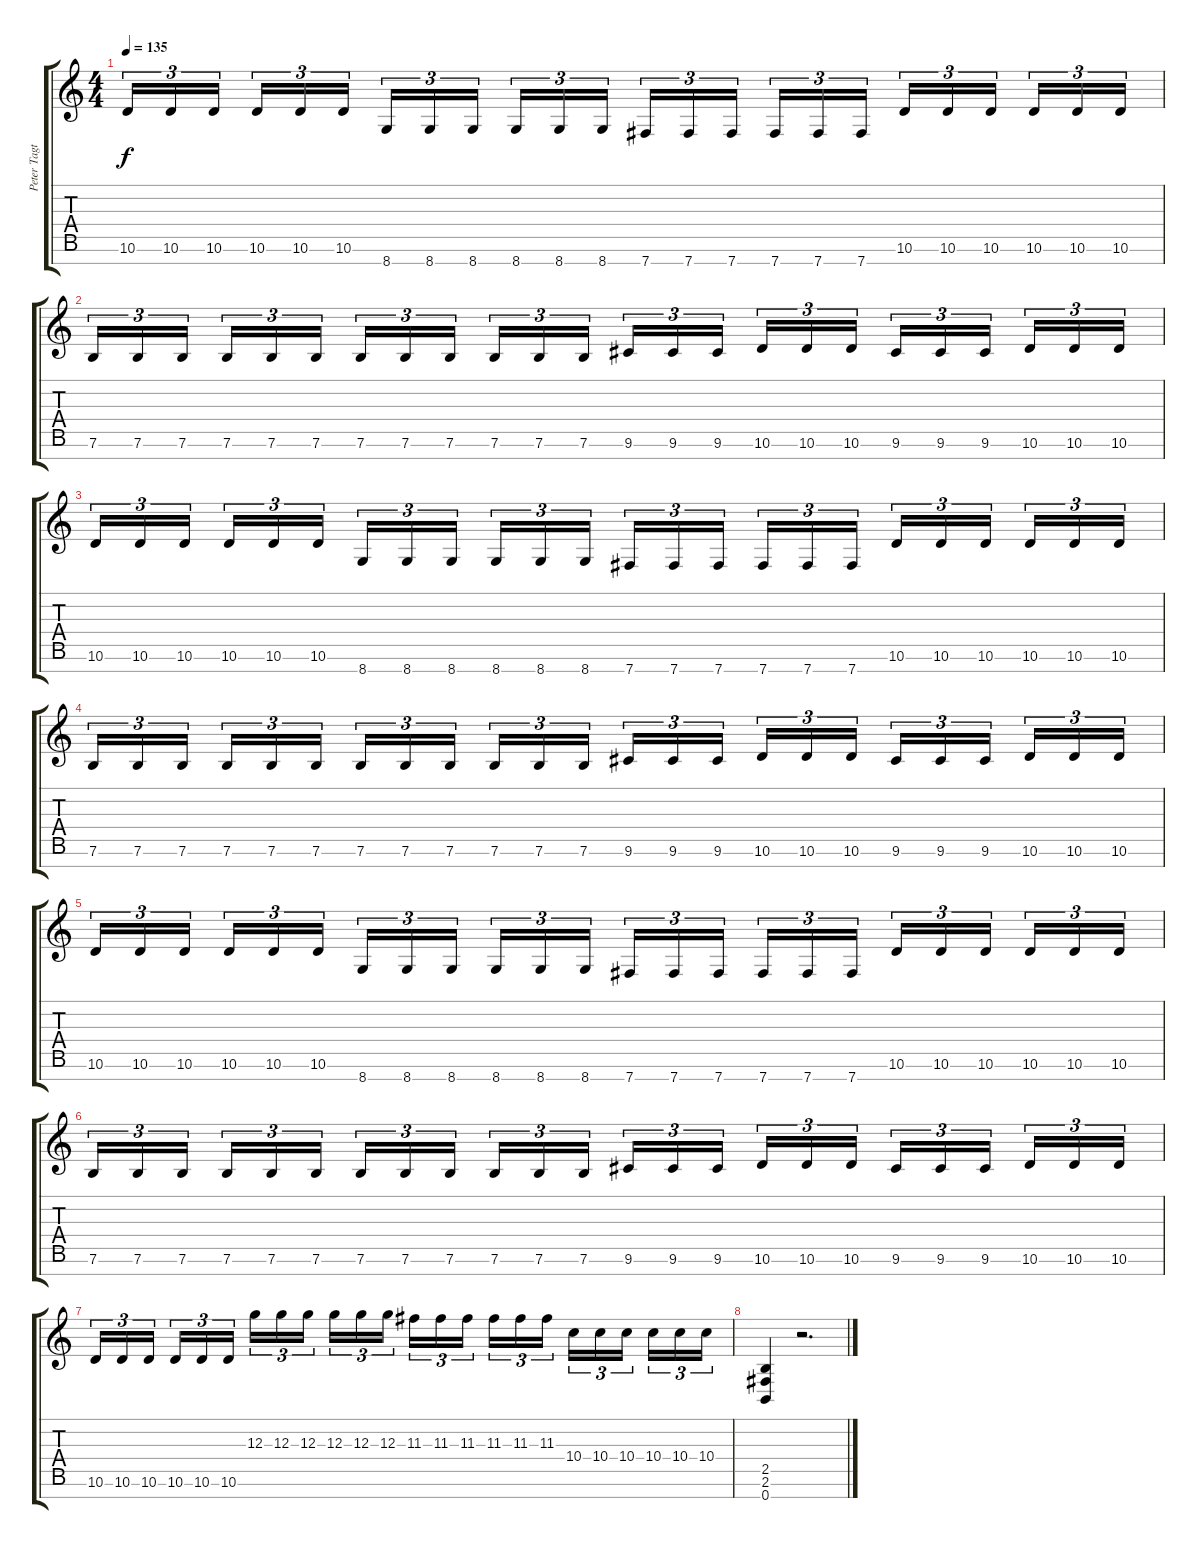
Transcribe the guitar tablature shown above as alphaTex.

\track ("Peter Tagtgren Guitar 2" "Peter Tagt") {instrument overdrivenguitar}
\staff {score tabs}
\tuning (E4 B3 G3 D3 A2 E2 B1) {hide}
\ts (4 4)
\tempo 135
\clef g2
\ks c
10.6.16{tu (3 2) dy f} 10.6.16{tu (3 2)} 10.6.16{tu (3 2)} 10.6.16{tu (3 2)} 10.6.16{tu (3 2)} 10.6.16{tu (3 2)} 8.7.16{tu (3 2)} 8.7.16{tu (3 2)} 8.7.16{tu (3 2)} 8.7.16{tu (3 2)} 8.7.16{tu (3 2)} 8.7.16{tu (3 2)} 7.7.16{tu (3 2)} 7.7.16{tu (3 2)} 7.7.16{tu (3 2)} 7.7.16{tu (3 2)} 7.7.16{tu (3 2)} 7.7.16{tu (3 2)} 10.6.16{tu (3 2)} 10.6.16{tu (3 2)} 10.6.16{tu (3 2)} 10.6.16{tu (3 2)} 10.6.16{tu (3 2)} 10.6.16{tu (3 2)} |
7.6.16{tu (3 2)} 7.6.16{tu (3 2)} 7.6.16{tu (3 2)} 7.6.16{tu (3 2)} 7.6.16{tu (3 2)} 7.6.16{tu (3 2)} 7.6.16{tu (3 2)} 7.6.16{tu (3 2)} 7.6.16{tu (3 2)} 7.6.16{tu (3 2)} 7.6.16{tu (3 2)} 7.6.16{tu (3 2)} 9.6.16{tu (3 2)} 9.6.16{tu (3 2)} 9.6.16{tu (3 2)} 10.6.16{tu (3 2)} 10.6.16{tu (3 2)} 10.6.16{tu (3 2)} 9.6.16{tu (3 2)} 9.6.16{tu (3 2)} 9.6.16{tu (3 2)} 10.6.16{tu (3 2)} 10.6.16{tu (3 2)} 10.6.16{tu (3 2)} |
10.6.16{tu (3 2)} 10.6.16{tu (3 2)} 10.6.16{tu (3 2)} 10.6.16{tu (3 2)} 10.6.16{tu (3 2)} 10.6.16{tu (3 2)} 8.7.16{tu (3 2)} 8.7.16{tu (3 2)} 8.7.16{tu (3 2)} 8.7.16{tu (3 2)} 8.7.16{tu (3 2)} 8.7.16{tu (3 2)} 7.7.16{tu (3 2)} 7.7.16{tu (3 2)} 7.7.16{tu (3 2)} 7.7.16{tu (3 2)} 7.7.16{tu (3 2)} 7.7.16{tu (3 2)} 10.6.16{tu (3 2)} 10.6.16{tu (3 2)} 10.6.16{tu (3 2)} 10.6.16{tu (3 2)} 10.6.16{tu (3 2)} 10.6.16{tu (3 2)} |
7.6.16{tu (3 2)} 7.6.16{tu (3 2)} 7.6.16{tu (3 2)} 7.6.16{tu (3 2)} 7.6.16{tu (3 2)} 7.6.16{tu (3 2)} 7.6.16{tu (3 2)} 7.6.16{tu (3 2)} 7.6.16{tu (3 2)} 7.6.16{tu (3 2)} 7.6.16{tu (3 2)} 7.6.16{tu (3 2)} 9.6.16{tu (3 2)} 9.6.16{tu (3 2)} 9.6.16{tu (3 2)} 10.6.16{tu (3 2)} 10.6.16{tu (3 2)} 10.6.16{tu (3 2)} 9.6.16{tu (3 2)} 9.6.16{tu (3 2)} 9.6.16{tu (3 2)} 10.6.16{tu (3 2)} 10.6.16{tu (3 2)} 10.6.16{tu (3 2)} |
10.6.16{tu (3 2)} 10.6.16{tu (3 2)} 10.6.16{tu (3 2)} 10.6.16{tu (3 2)} 10.6.16{tu (3 2)} 10.6.16{tu (3 2)} 8.7.16{tu (3 2)} 8.7.16{tu (3 2)} 8.7.16{tu (3 2)} 8.7.16{tu (3 2)} 8.7.16{tu (3 2)} 8.7.16{tu (3 2)} 7.7.16{tu (3 2)} 7.7.16{tu (3 2)} 7.7.16{tu (3 2)} 7.7.16{tu (3 2)} 7.7.16{tu (3 2)} 7.7.16{tu (3 2)} 10.6.16{tu (3 2)} 10.6.16{tu (3 2)} 10.6.16{tu (3 2)} 10.6.16{tu (3 2)} 10.6.16{tu (3 2)} 10.6.16{tu (3 2)} |
7.6.16{tu (3 2)} 7.6.16{tu (3 2)} 7.6.16{tu (3 2)} 7.6.16{tu (3 2)} 7.6.16{tu (3 2)} 7.6.16{tu (3 2)} 7.6.16{tu (3 2)} 7.6.16{tu (3 2)} 7.6.16{tu (3 2)} 7.6.16{tu (3 2)} 7.6.16{tu (3 2)} 7.6.16{tu (3 2)} 9.6.16{tu (3 2)} 9.6.16{tu (3 2)} 9.6.16{tu (3 2)} 10.6.16{tu (3 2)} 10.6.16{tu (3 2)} 10.6.16{tu (3 2)} 9.6.16{tu (3 2)} 9.6.16{tu (3 2)} 9.6.16{tu (3 2)} 10.6.16{tu (3 2)} 10.6.16{tu (3 2)} 10.6.16{tu (3 2)} |
10.6.16{tu (3 2)} 10.6.16{tu (3 2)} 10.6.16{tu (3 2)} 10.6.16{tu (3 2)} 10.6.16{tu (3 2)} 10.6.16{tu (3 2)} 12.3.16{tu (3 2)} 12.3.16{tu (3 2)} 12.3.16{tu (3 2)} 12.3.16{tu (3 2)} 12.3.16{tu (3 2)} 12.3.16{tu (3 2)} 11.3.16{tu (3 2)} 11.3.16{tu (3 2)} 11.3.16{tu (3 2)} 11.3.16{tu (3 2)} 11.3.16{tu (3 2)} 11.3.16{tu (3 2)} 10.4.16{tu (3 2)} 10.4.16{tu (3 2)} 10.4.16{tu (3 2)} 10.4.16{tu (3 2)} 10.4.16{tu (3 2)} 10.4.16{tu (3 2)} |
(2.5 2.6 0.7).4 r.2{d}
